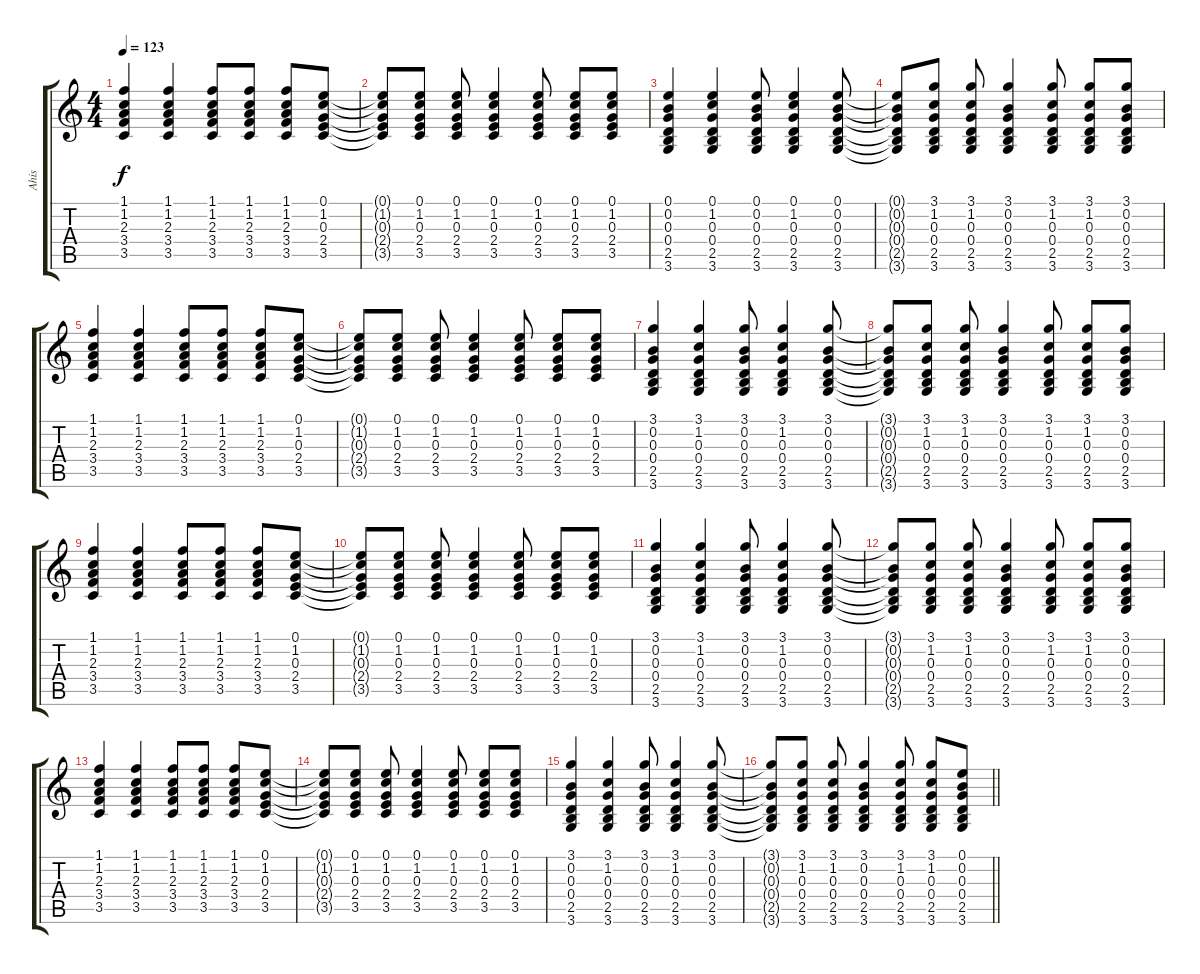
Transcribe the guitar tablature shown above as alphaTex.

\track ("Ahis" "Ahis") {instrument acousticguitarsteel}
\staff {score tabs}
\tuning (E4 B3 G3 D3 A2 E2) {hide}
\ts (4 4)
\tempo 123
\clef g2
\ks c
(1.1 1.2 2.3 3.4 3.5).4{dy f} (1.1 1.2 2.3 3.4 3.5).4 (1.1 1.2 2.3 3.4 3.5).8 (1.1 1.2 2.3 3.4 3.5).8 (1.1 1.2 2.3 3.4 3.5).8 (0.1 1.2 0.3 2.4 3.5).8 |
(0.1{t} 1.2{t} 0.3{t} 2.4{t} 3.5{t}).8 (0.1 1.2 0.3 2.4 3.5).8 (0.1 1.2 0.3 2.4 3.5).8 (0.1 1.2 0.3 2.4 3.5).4 (0.1 1.2 0.3 2.4 3.5).8 (0.1 1.2 0.3 2.4 3.5).8 (0.1 1.2 0.3 2.4 3.5).8 |
(0.1 0.2 0.3 0.4 2.5 3.6).4 (0.1 1.2 0.3 0.4 2.5 3.6).4 (0.1 0.2 0.3 0.4 2.5 3.6).8 (0.1 1.2 0.3 0.4 2.5 3.6).4 (0.1 0.2 0.3 0.4 2.5 3.6).8 |
(0.1{t} 0.2{t} 0.3{t} 0.4{t} 2.5{t} 3.6{t}).8 (3.1 1.2 0.3 0.4 2.5 3.6).8 (3.1 1.2 0.3 0.4 2.5 3.6).8 (3.1 0.2 0.3 0.4 2.5 3.6).4 (3.1 1.2 0.3 0.4 2.5 3.6).8 (3.1 1.2 0.3 0.4 2.5 3.6).8 (3.1 0.2 0.3 0.4 2.5 3.6).8 |
(1.1 1.2 2.3 3.4 3.5).4 (1.1 1.2 2.3 3.4 3.5).4 (1.1 1.2 2.3 3.4 3.5).8 (1.1 1.2 2.3 3.4 3.5).8 (1.1 1.2 2.3 3.4 3.5).8 (0.1 1.2 0.3 2.4 3.5).8 |
(0.1{t} 1.2{t} 0.3{t} 2.4{t} 3.5{t}).8 (0.1 1.2 0.3 2.4 3.5).8 (0.1 1.2 0.3 2.4 3.5).8 (0.1 1.2 0.3 2.4 3.5).4 (0.1 1.2 0.3 2.4 3.5).8 (0.1 1.2 0.3 2.4 3.5).8 (0.1 1.2 0.3 2.4 3.5).8 |
(3.1 0.2 0.3 0.4 2.5 3.6).4 (3.1 1.2 0.3 0.4 2.5 3.6).4 (3.1 0.2 0.3 0.4 2.5 3.6).8 (3.1 1.2 0.3 0.4 2.5 3.6).4 (3.1 0.2 0.3 0.4 2.5 3.6).8 |
(3.1{t} 0.2{t} 0.3{t} 0.4{t} 2.5{t} 3.6{t}).8 (3.1 1.2 0.3 0.4 2.5 3.6).8 (3.1 1.2 0.3 0.4 2.5 3.6).8 (3.1 0.2 0.3 0.4 2.5 3.6).4 (3.1 1.2 0.3 0.4 2.5 3.6).8 (3.1 1.2 0.3 0.4 2.5 3.6).8 (3.1 0.2 0.3 0.4 2.5 3.6).8 |
(1.1 1.2 2.3 3.4 3.5).4 (1.1 1.2 2.3 3.4 3.5).4 (1.1 1.2 2.3 3.4 3.5).8 (1.1 1.2 2.3 3.4 3.5).8 (1.1 1.2 2.3 3.4 3.5).8 (0.1 1.2 0.3 2.4 3.5).8 |
(0.1{t} 1.2{t} 0.3{t} 2.4{t} 3.5{t}).8 (0.1 1.2 0.3 2.4 3.5).8 (0.1 1.2 0.3 2.4 3.5).8 (0.1 1.2 0.3 2.4 3.5).4 (0.1 1.2 0.3 2.4 3.5).8 (0.1 1.2 0.3 2.4 3.5).8 (0.1 1.2 0.3 2.4 3.5).8 |
(3.1 0.2 0.3 0.4 2.5 3.6).4 (3.1 1.2 0.3 0.4 2.5 3.6).4 (3.1 0.2 0.3 0.4 2.5 3.6).8 (3.1 1.2 0.3 0.4 2.5 3.6).4 (3.1 0.2 0.3 0.4 2.5 3.6).8 |
(3.1{t} 0.2{t} 0.3{t} 0.4{t} 2.5{t} 3.6{t}).8 (3.1 1.2 0.3 0.4 2.5 3.6).8 (3.1 1.2 0.3 0.4 2.5 3.6).8 (3.1 0.2 0.3 0.4 2.5 3.6).4 (3.1 1.2 0.3 0.4 2.5 3.6).8 (3.1 1.2 0.3 0.4 2.5 3.6).8 (3.1 0.2 0.3 0.4 2.5 3.6).8 |
(1.1 1.2 2.3 3.4 3.5).4 (1.1 1.2 2.3 3.4 3.5).4 (1.1 1.2 2.3 3.4 3.5).8 (1.1 1.2 2.3 3.4 3.5).8 (1.1 1.2 2.3 3.4 3.5).8 (0.1 1.2 0.3 2.4 3.5).8 |
(0.1{t} 1.2{t} 0.3{t} 2.4{t} 3.5{t}).8 (0.1 1.2 0.3 2.4 3.5).8 (0.1 1.2 0.3 2.4 3.5).8 (0.1 1.2 0.3 2.4 3.5).4 (0.1 1.2 0.3 2.4 3.5).8 (0.1 1.2 0.3 2.4 3.5).8 (0.1 1.2 0.3 2.4 3.5).8 |
(3.1 0.2 0.3 0.4 2.5 3.6).4 (3.1 1.2 0.3 0.4 2.5 3.6).4 (3.1 0.2 0.3 0.4 2.5 3.6).8 (3.1 1.2 0.3 0.4 2.5 3.6).4 (3.1 0.2 0.3 0.4 2.5 3.6).8 |
\barLineRight lightlight
(3.1{t} 0.2{t} 0.3{t} 0.4{t} 2.5{t} 3.6{t}).8 (3.1 1.2 0.3 0.4 2.5 3.6).8 (3.1 1.2 0.3 0.4 2.5 3.6).8 (3.1 0.2 0.3 0.4 2.5 3.6).4 (3.1 1.2 0.3 0.4 2.5 3.6).8 (3.1 1.2 0.3 0.4 2.5 3.6).8 (0.1 0.2 0.3 0.4 2.5 3.6).8
